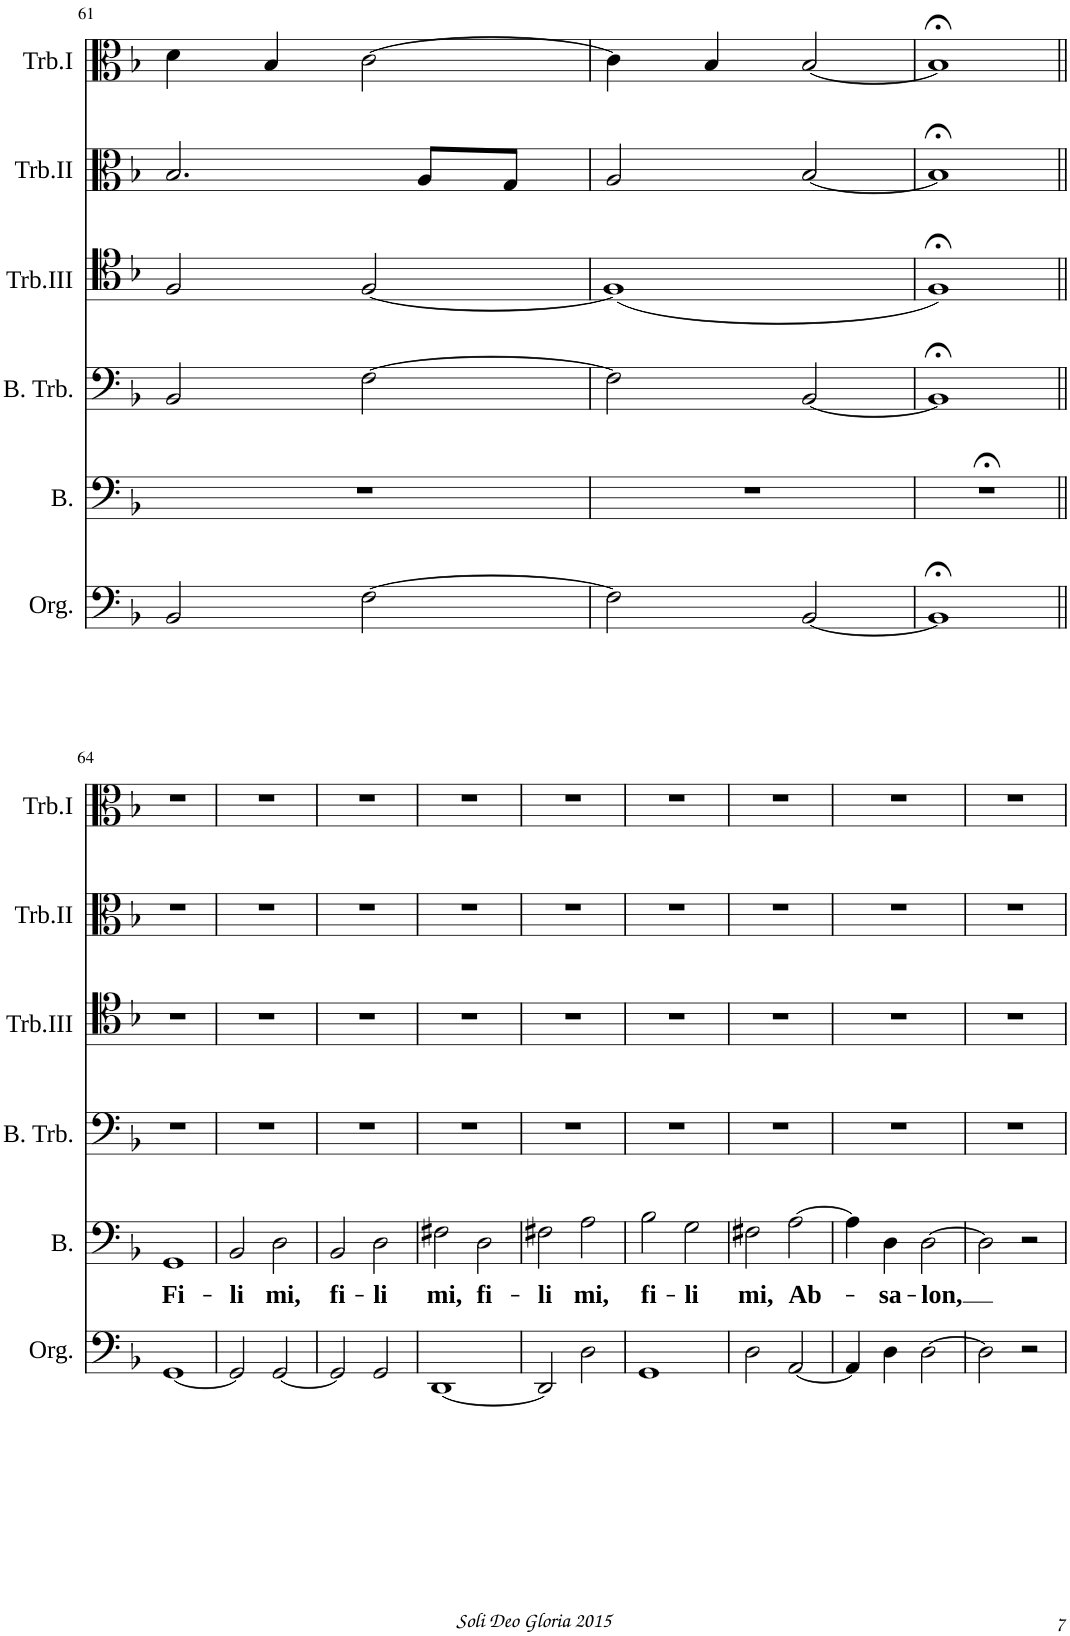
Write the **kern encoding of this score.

**kern	**kern	**text	**kern	**kern	**kern	**kern
*part6	*part5	*part5	*part4	*part3	*part2	*part1
*staff6	*staff5	*staff5	*staff4	*staff3	*staff2	*staff1
*I"Organ	*I"Bass	*	*I"Bass Trombone	*I"Trombone III	*I"Trombone II	*I"Trombone I
*I'Org.	*I'B.	*	*I'B. Trb.	*I'Trb.III	*I'Trb.II	*I'Trb.I
!!LO:PB:g=z
*clefF4	*clefF4	*	*clefF4	*clefC4	*clefC3	*clefC3
*k[b-]	*k[b-]	*	*k[b-]	*k[b-]	*k[b-]	*k[b-]
*M2/2	*M2/2	*	*M2/2	*M2/2	*M2/2	*M2/2
=61	=61	=61	=61	=61	=61	=61
2BB-/	1r	.	2BB-/	2F/	2.B-/	4d\
.	.	.	.	.	.	4B-/
[2F\	.	.	[2F\	[2F/	.	[2c\
.	.	.	.	.	8A/L	.
.	.	.	.	.	8G/J	.
=62	=62	=62	=62	=62	=62	=62
2F\]	1r	.	2F\]	(1F]	2A/	4c\]
.	.	.	.	.	.	4B-/
[2BB-/	.	.	[2BB-/	.	[2B-/	[2B-/
=63	=63	=63	=63	=63	=63	=63
1BB-;<]	1r;<	.	1BB-;<]	1F;<)	1B-;<]	1B-;<]
!!LO:LB:g=z
=64||	=64||	=64||	=64||	=64||	=64||	=64||
!	!	!LO:LY:b	!	!	!	!
[1GG	1GG	Fi-	1r	1r	1r	1r
=65	=65	=65	=65	=65	=65	=65
!	!	!LO:LY:b	!	!	!	!
2GG/]	2BB-/	-li	1r	1r	1r	1r
!	!	!LO:LY:b	!	!	!	!
[2GG/	2D\	mi,	.	.	.	.
=66	=66	=66	=66	=66	=66	=66
!	!	!LO:LY:b	!	!	!	!
2GG/]	2BB-/	fi-	1r	1r	1r	1r
!	!	!LO:LY:b	!	!	!	!
2GG/	2D\	-li	.	.	.	.
=67	=67	=67	=67	=67	=67	=67
!	!	!LO:LY:b	!	!	!	!
[1DD	2F#X\	mi,	1r	1r	1r	1r
!	!	!LO:LY:b	!	!	!	!
.	2D\	fi-	.	.	.	.
=68	=68	=68	=68	=68	=68	=68
!	!	!LO:LY:b	!	!	!	!
2DD/]	2F#X\	-li	1r	1r	1r	1r
!	!	!LO:LY:b	!	!	!	!
2D\	2A\	mi,	.	.	.	.
=69	=69	=69	=69	=69	=69	=69
!	!	!LO:LY:b	!	!	!	!
1GG	2B-\	fi-	1r	1r	1r	1r
!	!	!LO:LY:b	!	!	!	!
.	2G\	-li	.	.	.	.
=70	=70	=70	=70	=70	=70	=70
!	!	!LO:LY:b	!	!	!	!
2D\	2F#X\	mi,	1r	1r	1r	1r
!	!	!LO:LY:b	!	!	!	!
[2AA/	[2A\	Ab-	.	.	.	.
=71	=71	=71	=71	=71	=71	=71
4AA/]	4A\]	.	1r	1r	1r	1r
!	!	!LO:LY:b	!	!	!	!
4D\	4D\	-sa-	.	.	.	.
!	!	!LO:LY:b	!	!	!	!
[2D\	[2D\	-lon,	.	.	.	.
=72	=72	=72	=72	=72	=72	=72
2D\]	2D\]	.	1r	1r	1r	1r
2r	2r	.	.	.	.	.
=	=	=	=	=	=	=
*-	*-	*-	*-	*-	*-	*-
